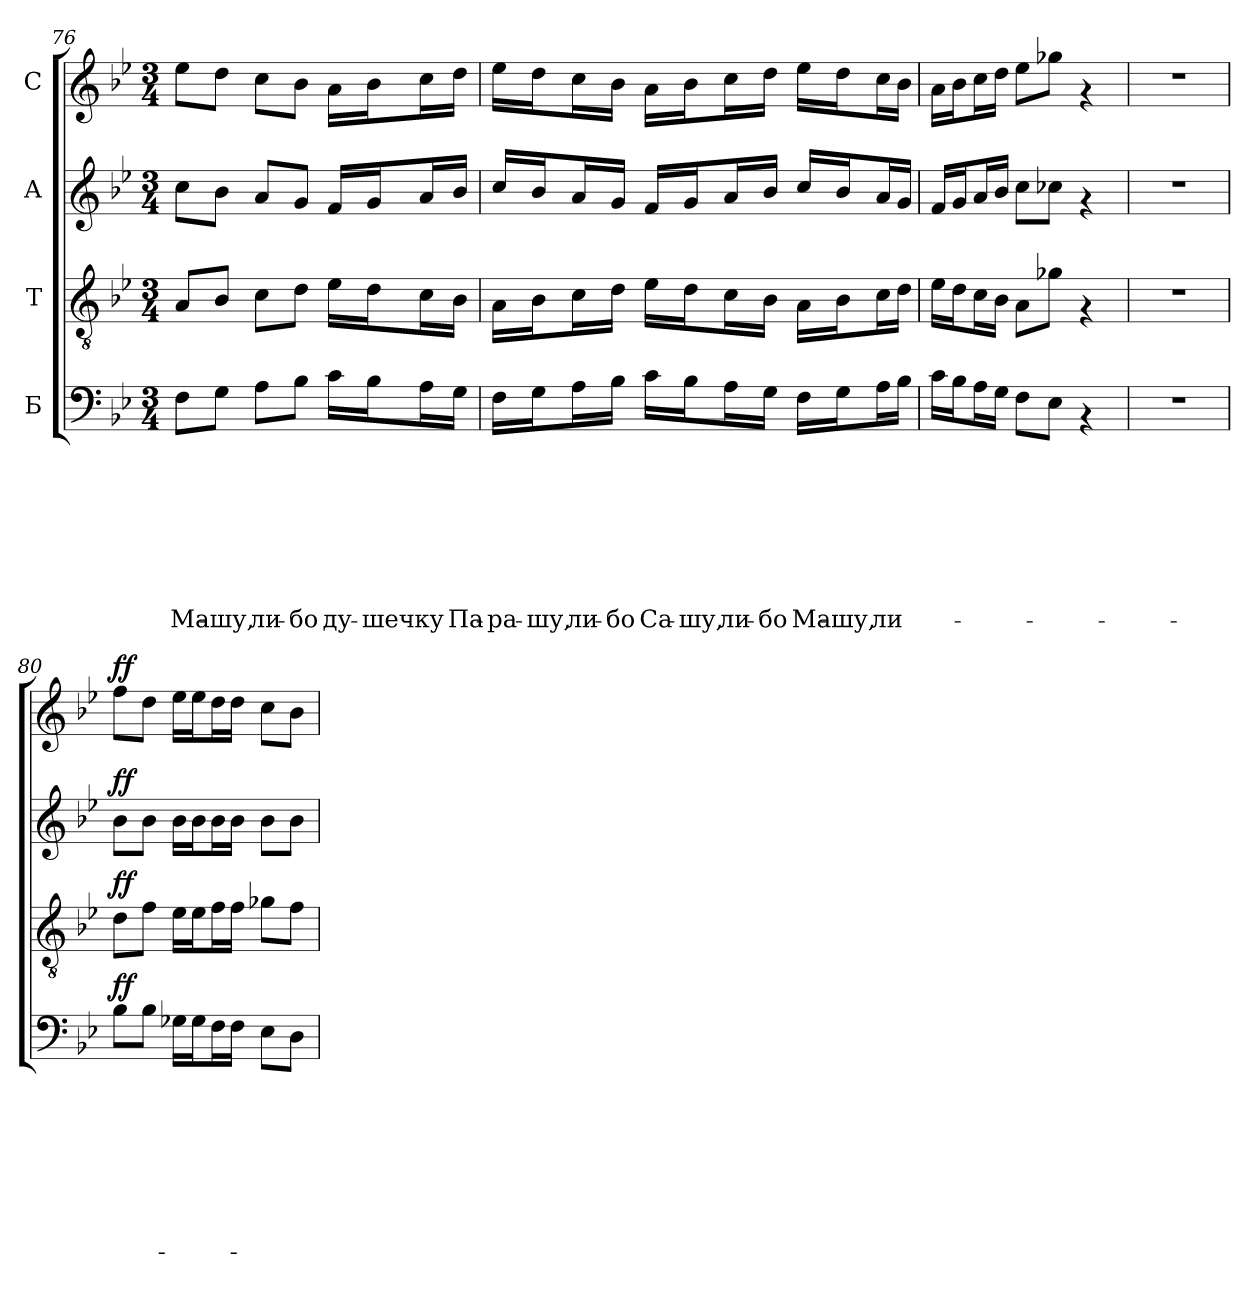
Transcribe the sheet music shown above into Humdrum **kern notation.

**kern	**text	**text	**text	**text	**text	**text	**text	**text	**dynam	**kern	**dynam	**kern	**dynam	**kern	**dynam
*part4	*part4	*part4	*part4	*part4	*part4	*part4	*part4	*part4	*part4	*part3	*part3	*part2	*part2	*part1	*part1
*staff4	*staff4	*staff4	*staff4	*staff4	*staff4	*staff4	*staff4	*staff4	*staff4	*staff3	*staff3	*staff2	*staff2	*staff1	*staff1
*I"Б	*	*	*	*	*	*	*	*	*	*I"Т	*	*I"А	*	*I"С	*
!!LO:LB:g=z
*clefF4	*	*	*	*	*	*	*	*	*	*clefGv2	*	*clefG2	*	*clefG2	*
*k[b-e-]	*	*	*	*	*	*	*	*	*	*k[b-e-]	*	*k[b-e-]	*	*k[b-e-]	*
*B-:	*	*	*	*	*	*	*	*	*	*B-:	*	*B-:	*	*B-:	*
*M3/4	*	*	*	*	*	*	*	*	*	*M3/4	*	*M3/4	*	*M3/4	*
=76	=76	=76	=76	=76	=76	=76	=76	=76	=76	=76	=76	=76	=76	=76	=76
!	!	!	!	!	!	!	!	!LO:LY:b	!	!	!	!	!	!	!
8F\L	.	.	.	.	.	.	.	Ма-	.	8A/L	.	8cc\L	.	8ee-\L	.
!	!	!	!	!	!	!	!	!LO:LY:b	!	!	!	!	!	!	!
8G\J	.	.	.	.	.	.	.	-шу,	.	8B-/J	.	8b-\J	.	8dd\J	.
!	!	!	!	!	!	!	!	!LO:LY:b	!	!	!	!	!	!	!
8A\L	.	.	.	.	.	.	.	ли-	.	8c\L	.	8a/L	.	8cc\L	.
!	!	!	!	!	!	!	!	!LO:LY:b	!	!	!	!	!	!	!
8B-\J	.	.	.	.	.	.	.	-бо	.	8d\J	.	8g/J	.	8b-\J	.
!	!	!	!	!	!	!	!	!LO:LY:b	!	!	!	!	!	!	!
16c\LL	.	.	.	.	.	.	.	ду-	.	16e-\LL	.	16f/LL	.	16a\LL	.
!	!	!	!	!	!	!	!	!LO:LY:b	!	!	!	!	!	!	!
16B-\J	.	.	.	.	.	.	.	-шеч-	.	16d\J	.	16g/J	.	16b-\J	.
!	!	!	!	!	!	!	!	!LO:LY:b	!	!	!	!	!	!	!
16A\L	.	.	.	.	.	.	.	-ку	.	16c\L	.	16a/L	.	16cc\L	.
!	!	!	!	!	!	!	!	!LO:LY:b	!	!	!	!	!	!	!
16G\JJ	.	.	.	.	.	.	.	Па-	.	16B-\JJ	.	16b-/JJ	.	16dd\JJ	.
=77	=77	=77	=77	=77	=77	=77	=77	=77	=77	=77	=77	=77	=77	=77	=77
!	!	!	!	!	!	!	!	!LO:LY:b	!	!	!	!	!	!	!
16F\LL	.	.	.	.	.	.	.	-ра-	.	16A\LL	.	16cc/LL	.	16ee-\LL	.
!	!	!	!	!	!	!	!	!LO:LY:b	!	!	!	!	!	!	!
16G\J	.	.	.	.	.	.	.	-шу,	.	16B-\J	.	16b-/J	.	16dd\J	.
!	!	!	!	!	!	!	!	!LO:LY:b	!	!	!	!	!	!	!
16A\L	.	.	.	.	.	.	.	ли-	.	16c\L	.	16a/L	.	16cc\L	.
!	!	!	!	!	!	!	!	!LO:LY:b	!	!	!	!	!	!	!
16B-\JJ	.	.	.	.	.	.	.	-бо	.	16d\JJ	.	16g/JJ	.	16b-\JJ	.
!	!	!	!	!	!	!	!	!LO:LY:b	!	!	!	!	!	!	!
16c\LL	.	.	.	.	.	.	.	Са-	.	16e-\LL	.	16f/LL	.	16a\LL	.
!	!	!	!	!	!	!	!	!LO:LY:b	!	!	!	!	!	!	!
16B-\J	.	.	.	.	.	.	.	-шу,	.	16d\J	.	16g/J	.	16b-\J	.
!	!	!	!	!	!	!	!	!LO:LY:b	!	!	!	!	!	!	!
16A\L	.	.	.	.	.	.	.	ли-	.	16c\L	.	16a/L	.	16cc\L	.
!	!	!	!	!	!	!	!	!LO:LY:b	!	!	!	!	!	!	!
16G\JJ	.	.	.	.	.	.	.	-бо	.	16B-\JJ	.	16b-/JJ	.	16dd\JJ	.
!	!	!	!	!	!	!	!	!LO:LY:b	!	!	!	!	!	!	!
16F\LL	.	.	.	.	.	.	.	Ма-	.	16A\LL	.	16cc/LL	.	16ee-\LL	.
!	!	!	!	!	!	!	!	!LO:LY:b	!	!	!	!	!	!	!
16G\J	.	.	.	.	.	.	.	-шу,	.	16B-\J	.	16b-/J	.	16dd\J	.
!	!	!	!	!	!	!	!	!LO:LY:b	!	!	!	!	!	!	!
16A\L	.	.	.	.	.	.	.	ли-	.	16c\L	.	16a/L	.	16cc\L	.
16B-\JJ	.	.	.	.	.	.	.	.	.	16d\JJ	.	16g/JJ	.	16b-\JJ	.
!!LO:PB:g=z
=78	=78	=78	=78	=78	=78	=78	=78	=78	=78	=78	=78	=78	=78	=78	=78
16c\LL	.	.	.	.	.	.	.	.	.	16e-\LL	.	16f/LL	.	16a\LL	.
16B-\J	.	.	.	.	.	.	.	.	.	16d\J	.	16g/J	.	16b-\J	.
16A\L	.	.	.	.	.	.	.	.	.	16c\L	.	16a/L	.	16cc\L	.
16G\JJ	.	.	.	.	.	.	.	.	.	16B-\JJ	.	16b-/JJ	.	16dd\JJ	.
8F\L	.	.	.	.	.	.	.	.	.	8A\L	.	8cc\L	.	8ee-\L	.
8E-\J	.	.	.	.	.	.	.	.	.	8g-X\J	.	8cc-X\J	.	8gg-X\J	.
4rAA	.	.	.	.	.	.	.	.	.	4rF	.	4rf	.	4rf	.
=79	=79	=79	=79	=79	=79	=79	=79	=79	=79	=79	=79	=79	=79	=79	=79
2.r	.	.	.	.	.	.	.	.	.	2.r	.	2.r	.	2.r	.
=80	=80	=80	=80	=80	=80	=80	=80	=80	=80	=80	=80	=80	=80	=80	=80
!	!	!	!	!	!	!	!	!	!LO:DY:a	!	!LO:DY:a	!	!LO:DY:a	!	!LO:DY:a
8B-\L	.	.	.	.	.	.	.	.	ff	8d\L	ff	8b-\L	ff	8ff\L	ff
8B-\J	.	.	.	.	.	.	.	.	.	8f\J	.	8b-\J	.	8dd\J	.
16G-X\LL	.	.	.	.	.	.	.	.	.	16e-\LL	.	16b-\LL	.	16ee-\LL	.
16G-\J	.	.	.	.	.	.	.	.	.	16e-\J	.	16b-\J	.	16ee-\J	.
16F\L	.	.	.	.	.	.	.	.	.	16f\L	.	16b-\L	.	16dd\L	.
16F\JJ	.	.	.	.	.	.	.	.	.	16f\JJ	.	16b-\JJ	.	16dd\JJ	.
8E-\L	.	.	.	.	.	.	.	.	.	8g-X\L	.	8b-\L	.	8cc\L	.
8D\J	.	.	.	.	.	.	.	.	.	8f\J	.	8b-\J	.	8b-\J	.
=	=	=	=	=	=	=	=	=	=	=	=	=	=	=	=
*-	*-	*-	*-	*-	*-	*-	*-	*-	*-	*-	*-	*-	*-	*-	*-
